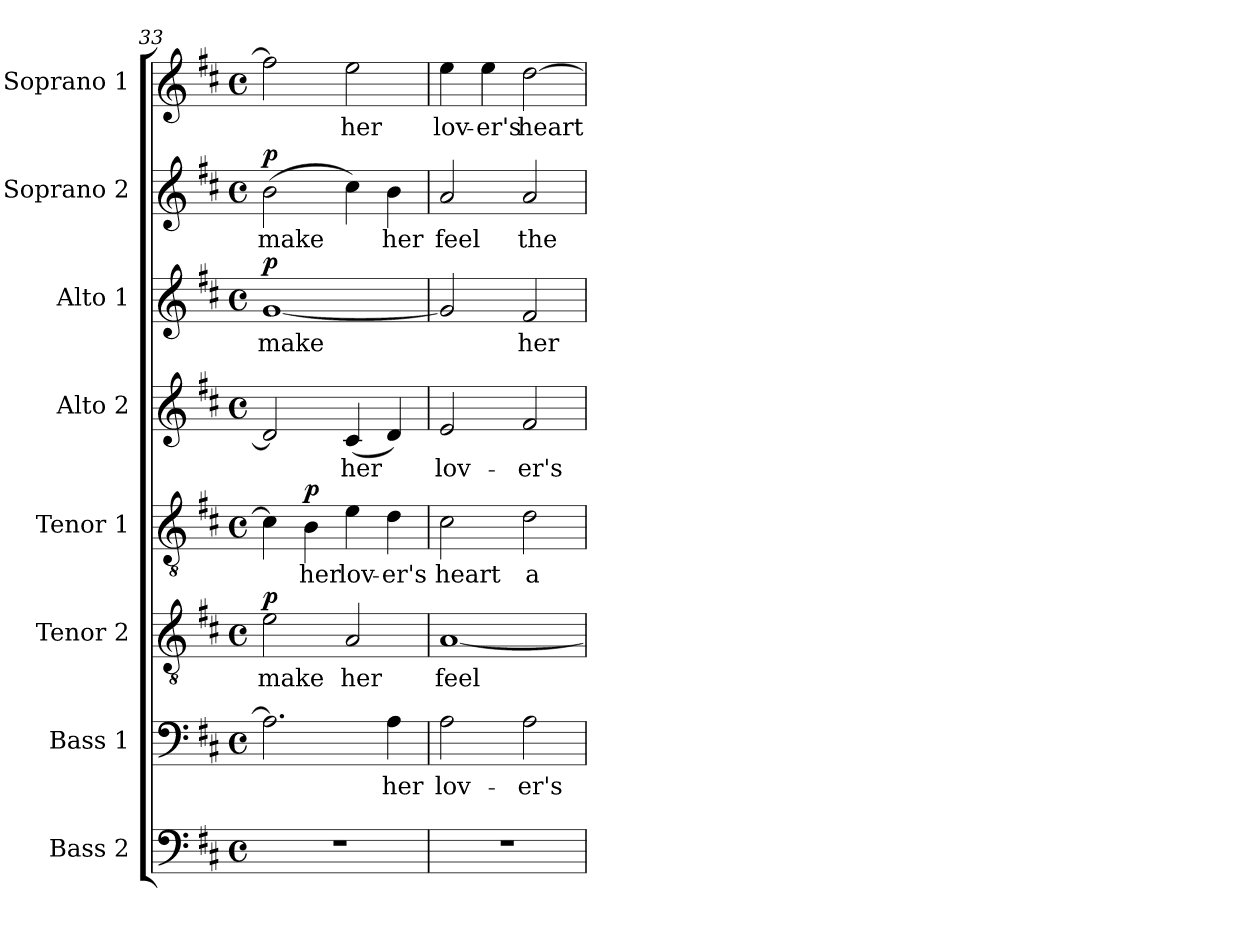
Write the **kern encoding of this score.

**kern	**kern	**text	**kern	**text	**dynam	**kern	**text	**dynam	**kern	**text	**kern	**text	**dynam	**kern	**text	**dynam	**kern	**text
*part8	*part7	*part7	*part6	*part6	*part6	*part5	*part5	*part5	*part4	*part4	*part3	*part3	*part3	*part2	*part2	*part2	*part1	*part1
*staff8	*staff7	*staff7	*staff6	*staff6	*staff6	*staff5	*staff5	*staff5	*staff4	*staff4	*staff3	*staff3	*staff3	*staff2	*staff2	*staff2	*staff1	*staff1
*I"Bass 2	*I"Bass 1	*	*I"Tenor 2	*	*	*I"Tenor 1	*	*	*I"Alto 2	*	*I"Alto 1	*	*	*I"Soprano 2	*	*	*I"Soprano 1	*
*I'B2.	*I'B1.	*	*I'T2.	*	*	*I'T1.	*	*	*I'A2.	*	*I'A1.	*	*	*I'S2.	*	*	*I'S1.	*
*clefF4	*clefF4	*	*clefGv2	*	*	*clefGv2	*	*	*clefG2	*	*clefG2	*	*	*clefG2	*	*	*clefG2	*
*	*	*	*ITrd7c12	*	*	*ITrd7c12	*	*	*	*	*	*	*	*	*	*	*	*
*k[f#c#]	*k[f#c#]	*	*k[f#c#]	*	*	*k[f#c#]	*	*	*k[f#c#]	*	*k[f#c#]	*	*	*k[f#c#]	*	*	*k[f#c#]	*
*D:	*D:	*	*D:	*	*	*D:	*	*	*D:	*	*D:	*	*	*D:	*	*	*D:	*
*M4/4	*M4/4	*	*M4/4	*	*	*M4/4	*	*	*M4/4	*	*M4/4	*	*	*M4/4	*	*	*M4/4	*
*met(c)	*met(c)	*	*met(c)	*	*	*met(c)	*	*	*met(c)	*	*met(c)	*	*	*met(c)	*	*	*met(c)	*
=33	=33	=33	=33	=33	=33	=33	=33	=33	=33	=33	=33	=33	=33	=33	=33	=33	=33	=33
!	!	!	!	!LO:LY:b:color=#000000	!	!	!	!	!	!	!	!	!	!	!	!	!	!
!	!	!	!	!	!	!	!	!	!	!	!	!LO:LY:b:color=#000000	!	!	!	!	!	!
!	!	!	!	!	!	!	!	!	!	!	!	!	!	!	!LO:LY:b:color=#000000	!	!	!
1r	2.Ai\]	.	2Ei\	make	p	4C#i\]	.	.	2di/]	.	[1gi	make	p	(2bi\	make	p	2ff#i\]	.
!	!	!	!	!	!	!	!LO:LY:b:color=#000000	!	!	!	!	!	!	!	!	!	!	!
.	.	.	.	.	.	4BBi\	her	p	.	.	.	.	.	.	.	.	.	.
!	!	!	!	!LO:LY:b:color=#000000	!	!	!	!	!	!	!	!	!	!	!	!	!	!
!	!	!	!	!	!	!	!LO:LY:b:color=#000000	!	!	!	!	!	!	!	!	!	!	!
!	!	!	!	!	!	!	!	!	!	!LO:LY:b:color=#000000	!	!	!	!	!	!	!	!
!	!	!	!	!	!	!	!	!	!	!	!	!	!	!	!	!	!	!LO:LY:b:color=#000000
.	.	.	2AAi/	her	.	4Ei\	lov-	.	(4c#i/	her	.	.	.	4cc#i\)	.	.	2eei\	her
!	!	!LO:LY:b:color=#000000	!	!	!	!	!	!	!	!	!	!	!	!	!	!	!	!
!	!	!	!	!	!	!	!LO:LY:b:color=#000000	!	!	!	!	!	!	!	!	!	!	!
!	!	!	!	!	!	!	!	!	!	!	!	!	!	!	!LO:LY:b:color=#000000	!	!	!
.	4Ai\	her	.	.	.	4Di\	-er's	.	4di/)	.	.	.	.	4bi\	her	.	.	.
=34	=34	=34	=34	=34	=34	=34	=34	=34	=34	=34	=34	=34	=34	=34	=34	=34	=34	=34
!	!	!LO:LY:b:color=#000000	!	!	!	!	!	!	!	!	!	!	!	!	!	!	!	!
!	!	!	!	!LO:LY:b:color=#000000	!	!	!	!	!	!	!	!	!	!	!	!	!	!
!	!	!	!	!	!	!	!LO:LY:b:color=#000000	!	!	!	!	!	!	!	!	!	!	!
!	!	!	!	!	!	!	!	!	!	!LO:LY:b:color=#000000	!	!	!	!	!	!	!	!
!	!	!	!	!	!	!	!	!	!	!	!	!	!	!	!LO:LY:b:color=#000000	!	!	!
!	!	!	!	!	!	!	!	!	!	!	!	!	!	!	!	!	!	!LO:LY:b:color=#000000
1r	2Ai\	lov-	[1AAi	feel	.	2C#i\	heart	.	2ei/	lov-	2gi/]	.	.	2ai/	feel	.	4eei\	lov-
!	!	!	!	!	!	!	!	!	!	!	!	!	!	!	!	!	!	!LO:LY:b:color=#000000
.	.	.	.	.	.	.	.	.	.	.	.	.	.	.	.	.	4eei\	-er's
!	!	!LO:LY:b:color=#000000	!	!	!	!	!	!	!	!	!	!	!	!	!	!	!	!
!	!	!	!	!	!	!	!LO:LY:b:color=#000000	!	!	!	!	!	!	!	!	!	!	!
!	!	!	!	!	!	!	!	!	!	!LO:LY:b:color=#000000	!	!	!	!	!	!	!	!
!	!	!	!	!	!	!	!	!	!	!	!	!LO:LY:b:color=#000000	!	!	!	!	!	!
!	!	!	!	!	!	!	!	!	!	!	!	!	!	!	!LO:LY:b:color=#000000	!	!	!
!	!	!	!	!	!	!	!	!	!	!	!	!	!	!	!	!	!	!LO:LY:b:color=#000000
.	2Ai\	-er's	.	.	.	2Di\	a-	.	2f#i/	-er's	2f#i/	her	.	2ai/	the	.	[2ddi\	heart
=	=	=	=	=	=	=	=	=	=	=	=	=	=	=	=	=	=	=
*-	*-	*-	*-	*-	*-	*-	*-	*-	*-	*-	*-	*-	*-	*-	*-	*-	*-	*-
